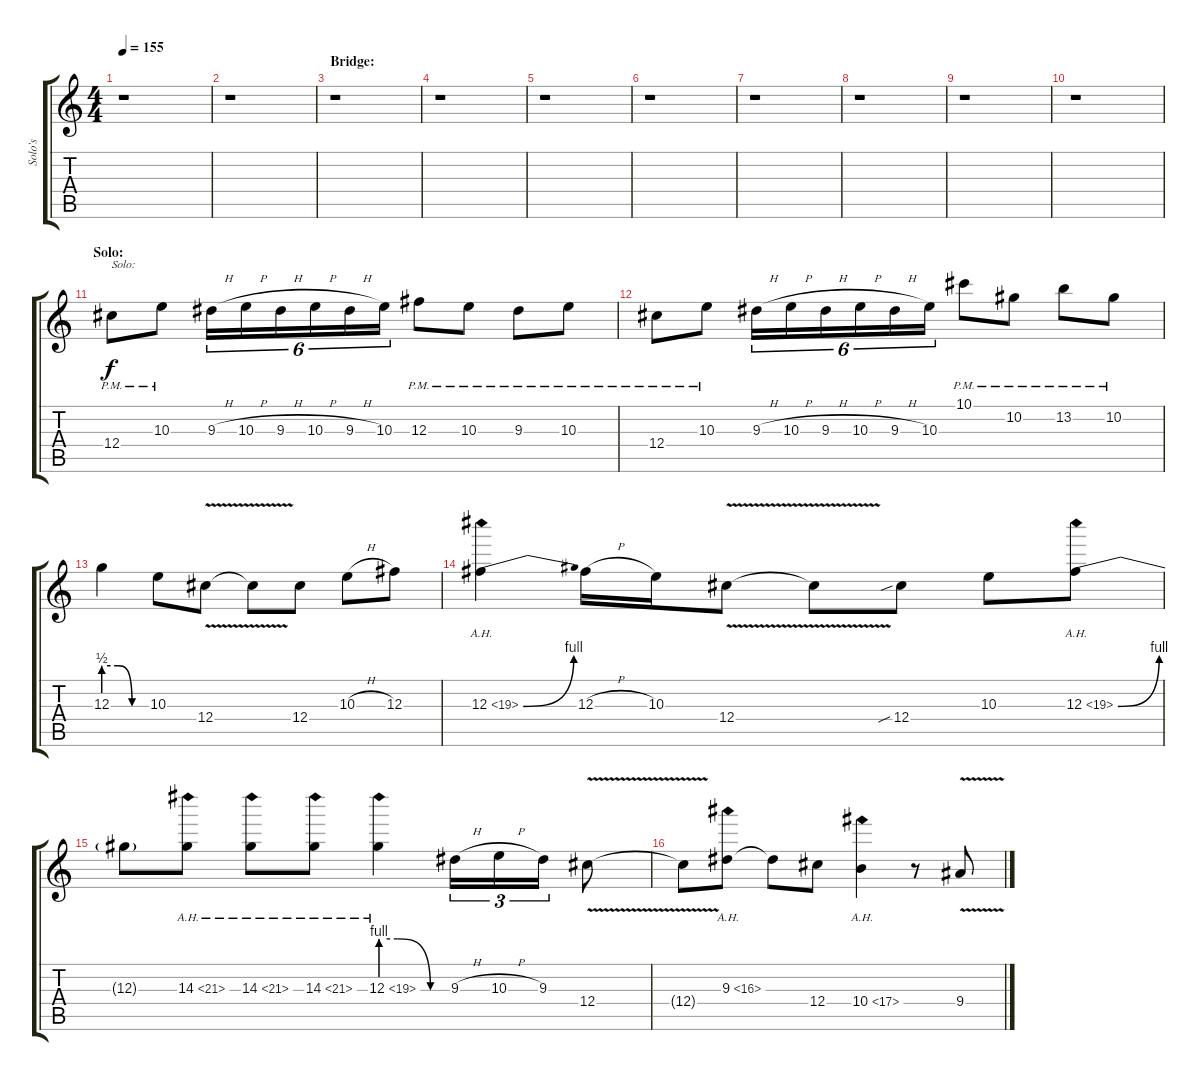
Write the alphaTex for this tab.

\track ("Solo's" "Solo's") {instrument distortionguitar}
\staff {score tabs}
\tuning (Eb4 Bb3 Gb3 Db3 Ab2 Eb2) {hide}
\ts (4 4)
\tempo 155
\clef g2
\ks c
r.1{dy f} |
r.1 |
\section ("" "Bridge:")
r.1 |
r.1 |
r.1 |
r.1 |
r.1 |
r.1 |
r.1 |
r.1 |
\section ("" "Solo:")
12.4{pm}.8{txt "Solo:"} 10.3{pm}.8 9.3{h}.16{tu (6 4)} 10.3{h}.16{tu (6 4)} 9.3{h}.16{tu (6 4)} 10.3{h}.16{tu (6 4)} 9.3{h}.16{tu (6 4)} 10.3.16{tu (6 4)} 12.3{pm}.8 10.3{pm}.8 9.3{pm}.8 10.3{pm}.8 |
12.4{pm}.8 10.3{pm}.8 9.3{h}.16{tu (6 4)} 10.3{h}.16{tu (6 4)} 9.3{h}.16{tu (6 4)} 10.3{h}.16{tu (6 4)} 9.3{h}.16{tu (6 4)} 10.3.16{tu (6 4)} 10.1{pm}.8 10.2{pm}.8 13.2{pm}.8 10.2{pm}.8 |
12.3{be (custom 0 2 20 2 40 0 60 0)}.4 10.3.8 12.4{v}.8 12.4{t}.8 12.4.8 10.3{h}.8 12.3.8 |
12.3{be (bend 0 0 60 4) ah 7}.4 12.3{h}.16 10.3.16 12.4{v}.8 12.4{t}.8 12.4{sib}.8 10.3.8 12.3{be (bend 0 0 60 4) ah 7}.8 |
12.3{t}.8 14.3{ah 7}.8 14.3{ah 7}.8 14.3{ah 7}.8 12.3{be (custom 0 4 15 4 45 0 60 0) ah 7}.4 9.3{h}.16{tu (3 2)} 10.3{h}.16{tu (3 2)} 9.3.16{tu (3 2)} 12.4{v}.8 |
12.4{t}.8 9.3{ah 7}.8 9.3{t}.8 12.4.8 10.4{ah 7}.4 r.8 9.4{v}.8
